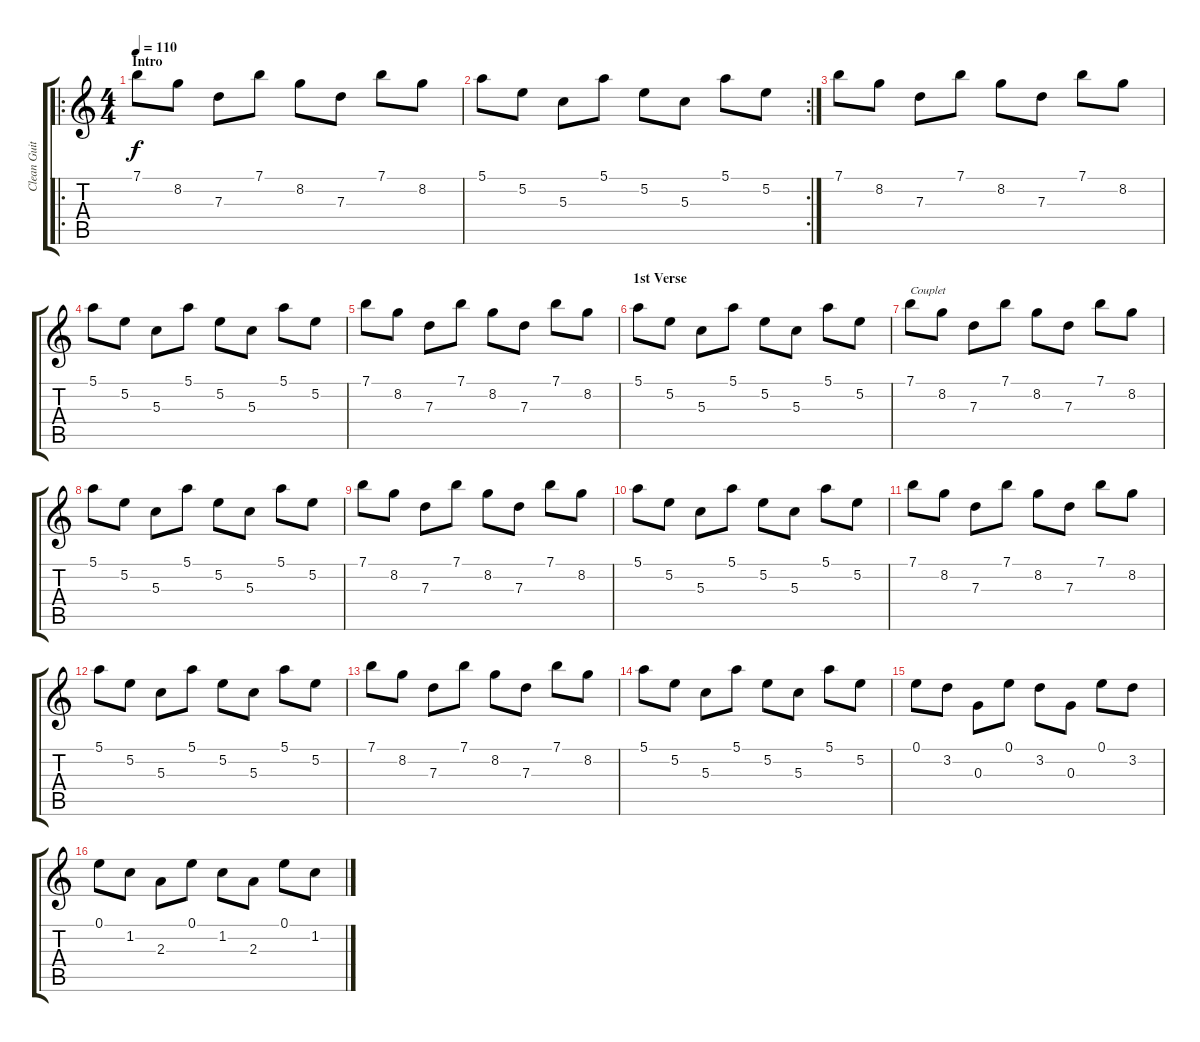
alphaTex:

\track ("Clean Guitar 1" "Clean Guit") {instrument electricguitarmuted}
\staff {score tabs}
\tuning (E4 B3 G3 D3 A2 E2) {hide}
\ro
\ts (4 4)
\section ("" "Intro")
\tempo 110
\clef g2
\ks c
7.1.8{dy f instrument electricguitarmuted} 8.2.8 7.3.8 7.1.8 8.2.8 7.3.8 7.1.8 8.2.8 |
\rc 2
5.1.8 5.2.8 5.3.8 5.1.8 5.2.8 5.3.8 5.1.8 5.2.8 |
7.1.8 8.2.8 7.3.8 7.1.8 8.2.8 7.3.8 7.1.8 8.2.8 |
5.1.8 5.2.8 5.3.8 5.1.8 5.2.8 5.3.8 5.1.8 5.2.8 |
7.1.8 8.2.8 7.3.8 7.1.8 8.2.8 7.3.8 7.1.8 8.2.8 |
\section ("" "1st Verse")
5.1.8 5.2.8 5.3.8 5.1.8 5.2.8 5.3.8 5.1.8 5.2.8 |
7.1.8{txt "Couplet"} 8.2.8 7.3.8 7.1.8 8.2.8 7.3.8 7.1.8 8.2.8 |
5.1.8 5.2.8 5.3.8 5.1.8 5.2.8 5.3.8 5.1.8 5.2.8 |
7.1.8 8.2.8 7.3.8 7.1.8 8.2.8 7.3.8 7.1.8 8.2.8 |
5.1.8 5.2.8 5.3.8 5.1.8 5.2.8 5.3.8 5.1.8 5.2.8 |
7.1.8 8.2.8 7.3.8 7.1.8 8.2.8 7.3.8 7.1.8 8.2.8 |
5.1.8 5.2.8 5.3.8 5.1.8 5.2.8 5.3.8 5.1.8 5.2.8 |
7.1.8 8.2.8 7.3.8 7.1.8 8.2.8 7.3.8 7.1.8 8.2.8 |
5.1.8 5.2.8 5.3.8 5.1.8 5.2.8 5.3.8 5.1.8 5.2.8 |
0.1.8 3.2.8 0.3.8 0.1.8 3.2.8 0.3.8 0.1.8 3.2.8 |
0.1.8 1.2.8 2.3.8 0.1.8 1.2.8 2.3.8 0.1.8 1.2.8
